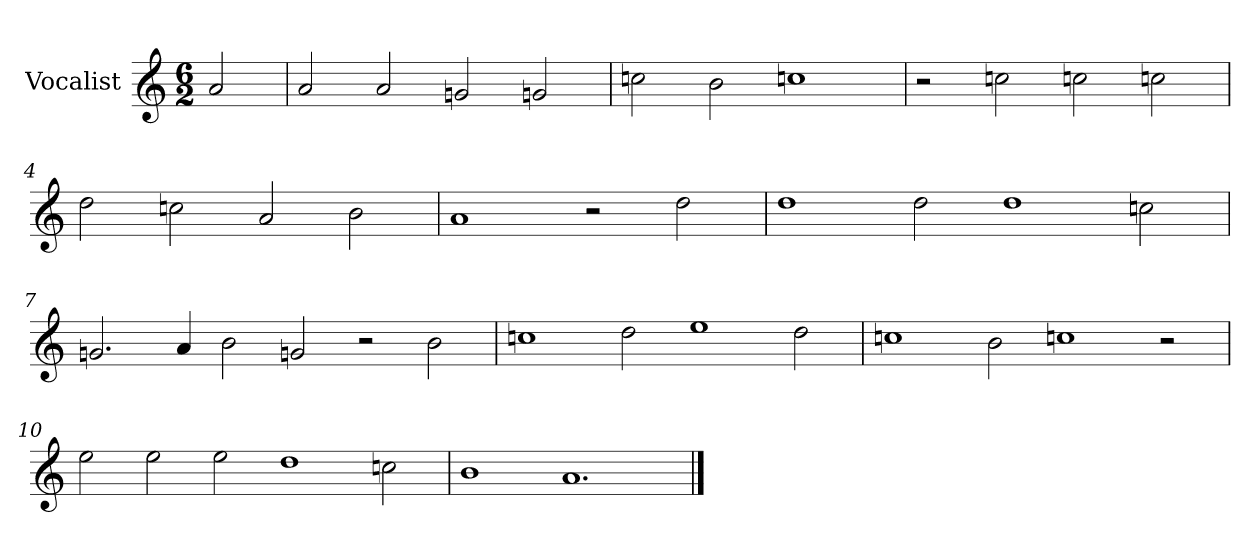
**kern
*part1
*staff1
*I"Vocalist
*k[]
*a:
*M6/2
=
2a
=1
2a
2a
2gn
2gn
=2
2ccn
2b
1ccn
=3
2r
2ccn
2ccn
2ccn
=4
2dd
2ccn
2a
2b
=5
1a
2r
2dd
=6
1dd
2dd
1dd
2ccn
=7
2.gn
4a
2b
2gn
2r
2b
=8
1ccn
2dd
1ee
2dd
=9
1ccn
2b
1ccn
2r
=10
2ee
2ee
2ee
1dd
2ccn
=11
1b
1.a
==
*-
